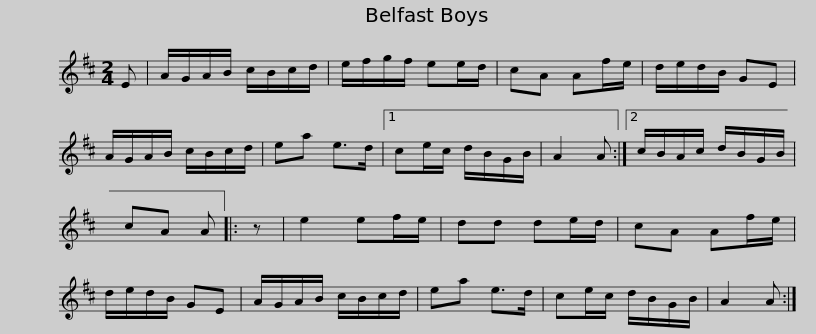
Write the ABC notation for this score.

X:1
L:1/8
M:2/4
I:linebreak $
K:D
V:1 treble
V:1
 E | A/G/A/B/ c/B/c/d/ | e/f/g/f/ ee/d/ | cA Af/e/ | d/e/d/B/ GE | %5
 A/G/A/B/ c/B/c/d/ | ea e>d |1 ce/c/ d/B/G/B/ |$ A2 A :|2 c/B/A/c/ d/B/G/B/ | %10
 cA A |: z | e2 ef/e/ | dd de/d/ | cA Af/e/ | %15
 d/e/d/B/ GE | A/G/A/B/ c/B/c/d/ |$ ea e>d | ce/c/ d/B/G/B/ | A2 A :| %20
